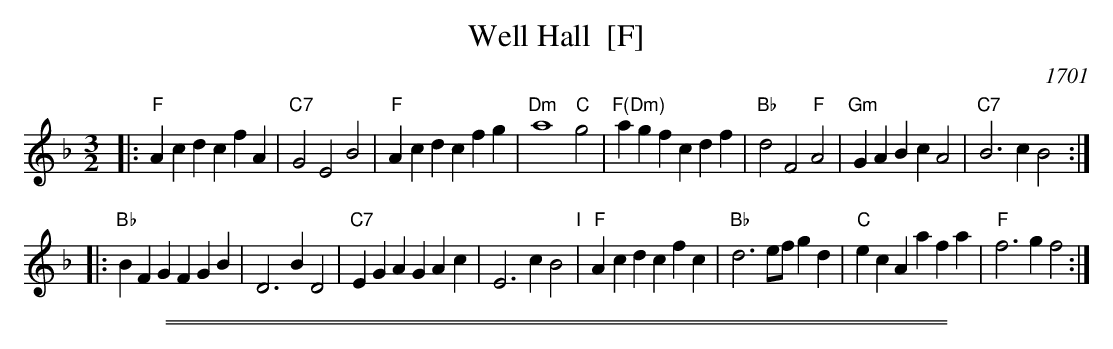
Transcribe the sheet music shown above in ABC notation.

X:1
T: Well Hall  [F]
O: 1701
M: 3/2
L: 1/4
K: F
|: "F"Ac dc fA | "C7"G2 E2 B2 | "F"Ac dc fg | "Dm"a4 "C"g2 \
| "F(Dm)"ag fc df | "Bb"d2 F2 "F"A2 | "Gm"GA Bc A2 | "C7"B3 c B2 :|
|: "Bb"BF GF GB | D3 B D2 |"C7"EG AG Ac | E3 c B2 "I"\
| "F"Ac dc fc | "Bb"d3 e/f/ gd | "C"ec Aa fa | "F"f3 g f2 :|
